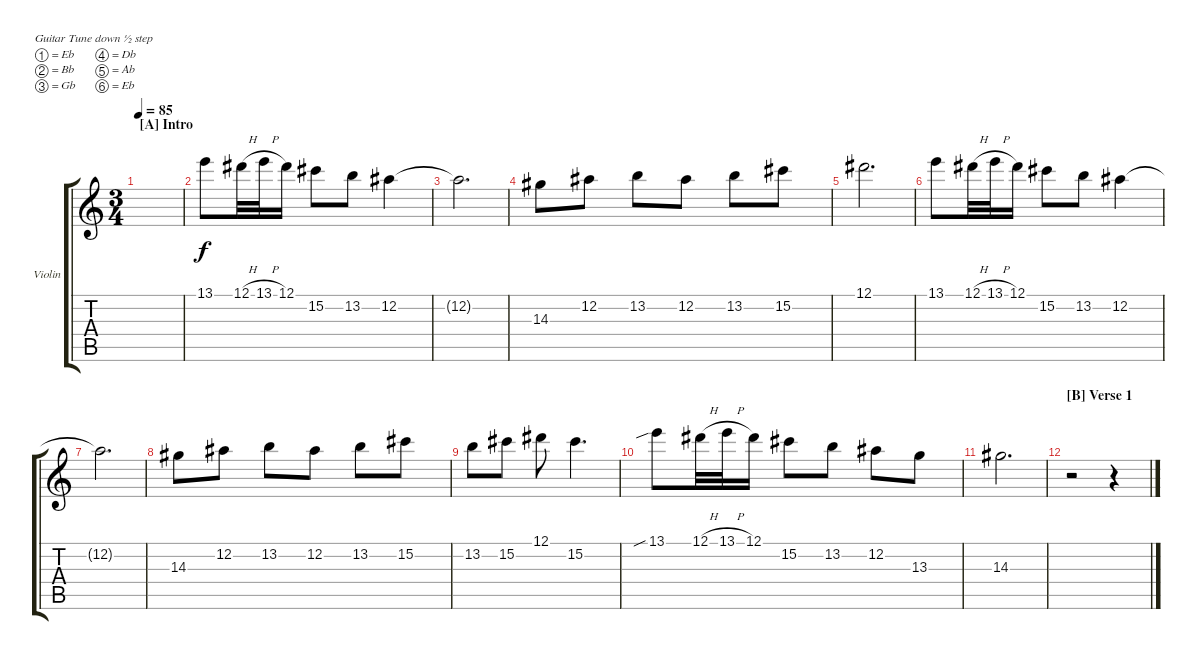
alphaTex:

\defaultSystemsLayout 4
\bracketExtendMode groupsimilarinstruments
\firstSystemTrackNameOrientation horizontal
\otherSystemsTrackNameOrientation horizontal
\track ("Violin" "Violin") {instrument acousticguitarsteel}
\staff {score tabs}
\tuning (Eb4 Bb3 Gb3 Db3 Ab2 Eb2)
\ts (3 4)
\section ("A" "Intro")
\tempo 85
\clef g2
\ks c
|
13.1.8 12.1{h}.32 13.1{h}.32 12.1.16 15.2.8 13.2.8 12.2.4 |
12.2{t}.2{d} |
14.3.8 12.2.8 13.2.8 12.2.8 13.2.8 15.2.8 |
12.1.2{d} |
13.1.8 12.1{h}.32 13.1{h}.32 12.1.16 15.2.8 13.2.8 12.2.4 |
12.2{t}.2{d} |
14.3.8 12.2.8 13.2.8 12.2.8 13.2.8 15.2.8 |
13.2.8 15.2.8 12.1.8 15.2.4{d} |
13.1{sib}.8 12.1{h}.32 13.1{h}.32 12.1.16 15.2.8 13.2.8 12.2.8 13.3.8 |
14.3.2{d} |
\section ("B" "Verse 1")
r.2 r.4
